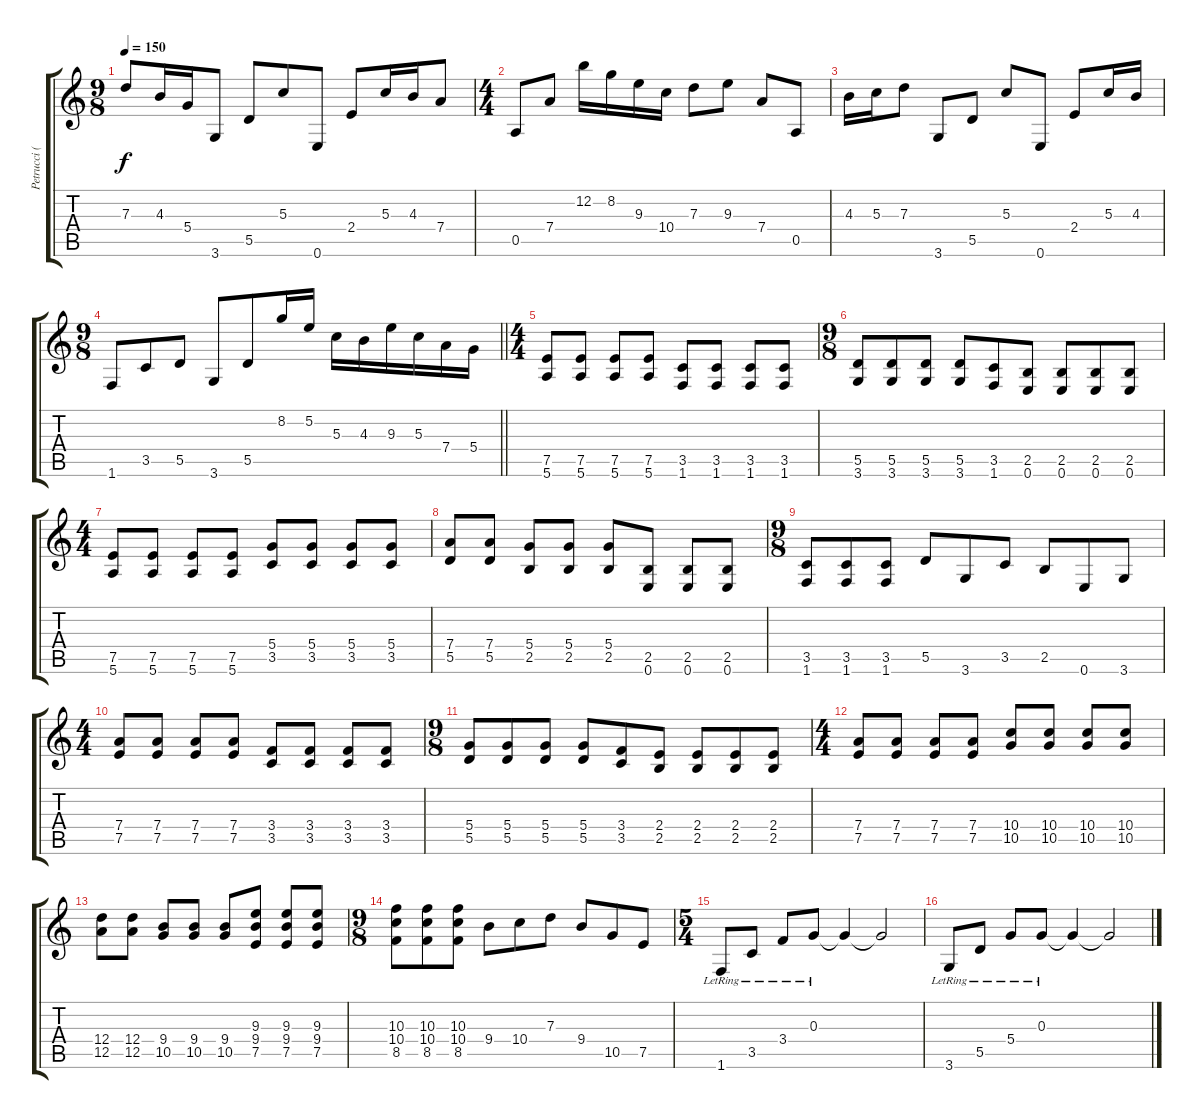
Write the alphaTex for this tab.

\track ("Petrucci (guitar one)" "Petrucci (") {instrument distortionguitar}
\staff {score tabs}
\tuning (E4 B3 G3 D3 A2 E2) {hide}
\ts (9 8)
\tempo 150
\clef g2
\ks aminor
7.3.8{dy f} 4.3.16 5.4.16 3.6.8 5.5.8 5.3.8 0.6.8 2.4.8 5.3.16 4.3.16 7.4.8 |
\ts (4 4)
0.5.8 7.4.8 12.2.16 8.2.16 9.3.16 10.4.16 7.3.8 9.3.8 7.4.8 0.5.8 |
4.3.16 5.3.16 7.3.8 3.6.8 5.5.8 5.3.8 0.6.8 2.4.8 5.3.16 4.3.16 |
\ts (9 8)
\barLineRight lightlight
1.6.8 3.5.8 5.5.8 3.6.8 5.5.8 8.2.16 5.2.16 5.3.16 4.3.16 9.3.16 5.3.16 7.4.16 5.4.16 |
\ts (4 4)
(7.5 5.6).8 (7.5 5.6).8 (7.5 5.6).8 (7.5 5.6).8 (3.5 1.6).8 (3.5 1.6).8 (3.5 1.6).8 (3.5 1.6).8 |
\ts (9 8)
(5.5 3.6).8 (5.5 3.6).8 (5.5 3.6).8 (5.5 3.6).8 (3.5 1.6).8 (2.5 0.6).8 (2.5 0.6).8 (2.5 0.6).8 (2.5 0.6).8 |
\ts (4 4)
(7.5 5.6).8 (7.5 5.6).8 (7.5 5.6).8 (7.5 5.6).8 (5.4 3.5).8 (5.4 3.5).8 (5.4 3.5).8 (5.4 3.5).8 |
(7.4 5.5).8 (7.4 5.5).8 (5.4 2.5).8 (5.4 2.5).8 (5.4 2.5).8 (2.5 0.6).8 (2.5 0.6).8 (2.5 0.6).8 |
\ts (9 8)
(3.5 1.6).8 (3.5 1.6).8 (3.5 1.6).8 5.5.8 3.6.8 3.5.8 2.5.8 0.6.8 3.6.8 |
\ts (4 4)
(7.4 7.5).8 (7.4 7.5).8 (7.4 7.5).8 (7.4 7.5).8 (3.4 3.5).8 (3.4 3.5).8 (3.4 3.5).8 (3.4 3.5).8 |
\ts (9 8)
(5.4 5.5).8 (5.4 5.5).8 (5.4 5.5).8 (5.4 5.5).8 (3.4 3.5).8 (2.4 2.5).8 (2.4 2.5).8 (2.4 2.5).8 (2.4 2.5).8 |
\ts (4 4)
(7.4 7.5).8 (7.4 7.5).8 (7.4 7.5).8 (7.4 7.5).8 (10.4 10.5).8 (10.4 10.5).8 (10.4 10.5).8 (10.4 10.5).8 |
(12.4 12.5).8 (12.4 12.5).8 (9.4 10.5).8 (9.4 10.5).8 (9.4 10.5).8 (9.3 9.4 7.5).8 (9.3 9.4 7.5).8 (9.3 9.4 7.5).8 |
\ts (9 8)
(10.3 10.4 8.5).8 (10.3 10.4 8.5).8 (10.3 10.4 8.5).8 9.4.8 10.4.8 7.3.8 9.4.8 10.5.8 7.5.8 |
\ts (5 4)
1.6{lr}.8{balance 8} 3.5{lr}.8 3.4{lr}.8 0.3{lr}.8 0.3{t}.4 0.3{t}.2 |
3.6{lr}.8 5.5{lr}.8 5.4{lr}.8 0.3{lr}.8 0.3{t}.4 0.3{t}.2
